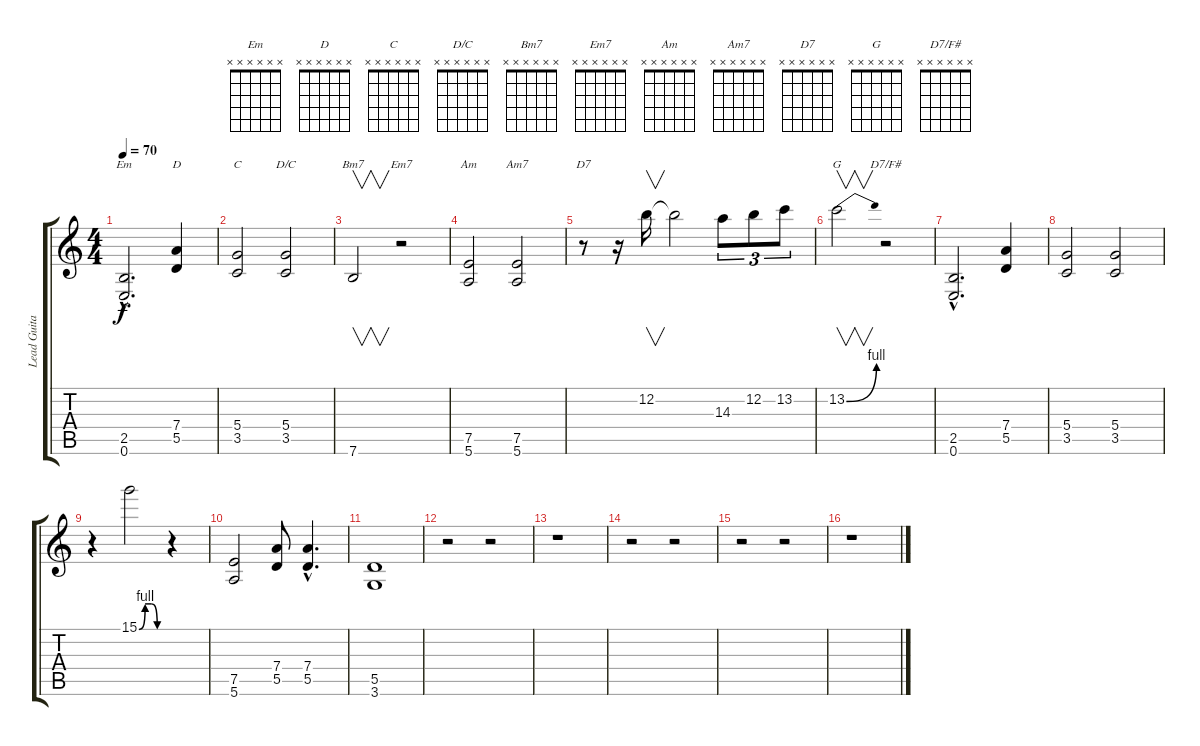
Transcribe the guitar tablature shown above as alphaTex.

\track ("Lead Guitar" "Lead Guita") {instrument overdrivenguitar}
\staff {score tabs}
\tuning (E4 B3 G3 D3 A2 E2) {hide}
\chord ("Em" x x x x x x) {firstfret 0}
\chord ("D" x x x x x x) {firstfret 0}
\chord ("C" x x x x x x) {firstfret 0}
\chord ("D/C" x x x x x x) {firstfret 0}
\chord ("Bm7" x x x x x x) {firstfret 0}
\chord ("Em7" x x x x x x) {firstfret 0}
\chord ("Am" x x x x x x) {firstfret 0}
\chord ("Am7" x x x x x x) {firstfret 0}
\chord ("D7" x x x x x x) {firstfret 0}
\chord ("G" x x x x x x) {firstfret 0}
\chord ("D7/F#" x x x x x x) {firstfret 0}
\ts (4 4)
\tempo 70
\clef g2
\ks c
(2.5{hac} 0.6{hac}).2{d ch "Em" dy f} (7.4 5.5).4{ch "D"} |
(5.4 3.5).2{ch "C"} (5.4 3.5).2{ch "D/C"} |
7.6.2{v ch "Bm7"} r.2{ch "Em7"} |
(7.5 5.6).2{ch "Am"} (7.5 5.6).2{ch "Am7"} |
r.8{ch "D7"} r.16 12.2.16{v} 12.2{t}.2 14.3.8{tu (3 2)} 12.2.8{tu (3 2)} 13.2.8{tu (3 2)} |
13.2{be (bend 0 0 60 4)}.2{v ch "G"} r.2{ch "D7/F#"} |
(2.5{hac} 0.6{hac}).2{d} (7.4 5.5).4 |
(5.4 3.5).2 (5.4 3.5).2 |
r.4 15.1{be (custom 0 0 15 4 30 4 45 0 60 0)}.2 r.4 |
(7.5 5.6).2 (7.4 5.5).8 (7.4{hac} 5.5{hac}).4{d} |
(5.5 3.6).1 |
r.2 r.2 |
r.1 |
r.2 r.2 |
r.2 r.2 |
r.1
